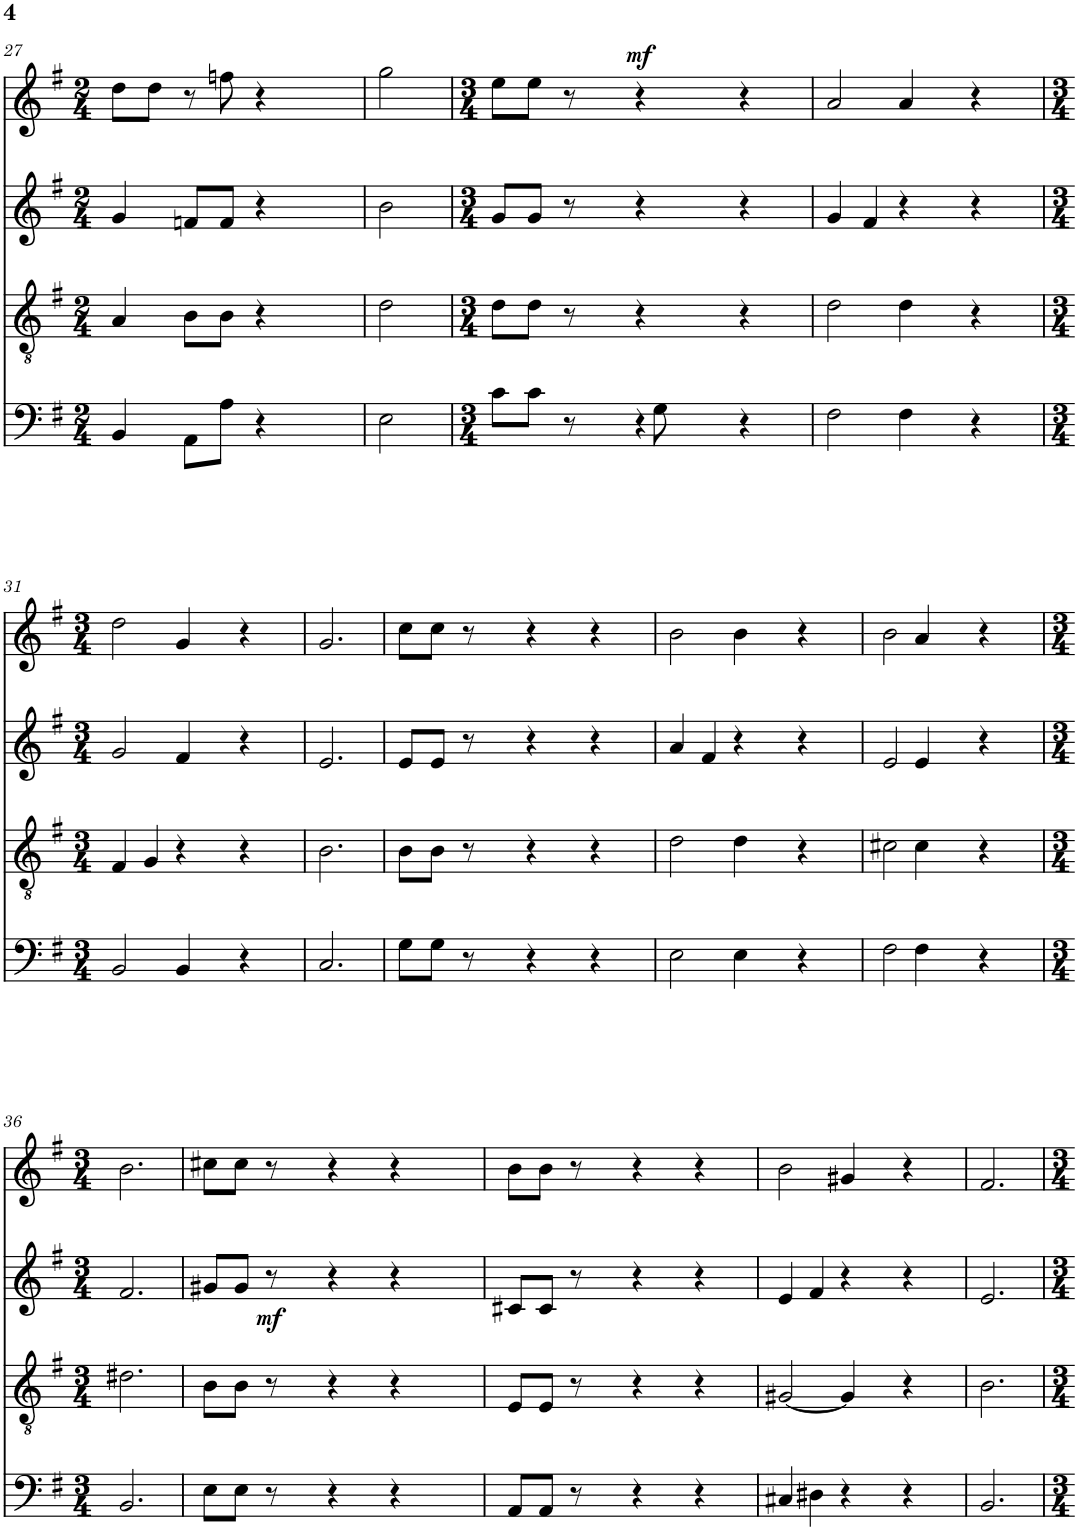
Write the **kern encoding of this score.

**kern	**kern	**kern	**dynam	**kern	**dynam
*part4	*part3	*part2	*part2	*part1	*part1
*staff4	*staff3	*staff2	*staff2	*staff1	*staff1
*I"Voice	*I"Voice	*I"Voice	*	*I"Voice	*
*I'V	*I'V	*I'V	*	*I'V	*
!!LO:PB:g=z
*clefF4	*clefGv2	*clefG2	*	*clefG2	*
*k[f#]	*k[f#]	*k[f#]	*	*k[f#]	*
*M2/4	*M2/4	*M2/4	*	*M2/4	*
=27	=27	=27	=27	=27	=27
4BB/	4A/	4g/	.	8dd\L	.
.	.	.	.	8dd\J	.
8AA\L	8B\L	8fn/L	.	8r	.
8A\J	8B\J	8f/J	.	8ffn\	.
4r	4r	4r	.	4r	.
8.ryy	8.ryy	8.ryy	.	8.ryy	.
=28	=28	=28	=28	=28	=28
2E\	2d\	2b\	.	2gg\	.
=29	=29	=29	=29	=29	=29
*M3/4	*M3/4	*M3/4	*	*M3/4	*
8c\L	8d\L	8g/L	.	8ee\L	.
8c\J	8d\J	8g/J	.	8ee\J	.
!	!	!	!	!	!LO:DY:a
8r	8r	8r	.	8r	mf
4r	4r	4r	.	4r	.
8G\	4r	4r	.	4r	.
4ryy	.	.	.	.	.
.	4..ryy	4..ryy	.	4..ryy	.
4r	.	.	.	.	.
16ryy	.	.	.	.	.
=30	=30	=30	=30	=30	=30
2F#\	2d\	4g/	.	2a/	.
.	.	4f#/	.	.	.
4F#\	4d\	4r	.	4a/	.
4r	4r	4r	.	4r	.
!!LO:LB:g=z
=31	=31	=31	=31	=31	=31
*M3/4	*M3/4	*M3/4	*	*M3/4	*
2BB/	4F#/	2g/	.	2dd\	.
.	4G/	.	.	.	.
4BB/	4r	4f#/	.	4g/	.
4r	4r	4r	.	4r	.
=32	=32	=32	=32	=32	=32
2.C/	2.B\	2.e/	.	2.g/	.
=33	=33	=33	=33	=33	=33
8G\L	8B\L	8e/L	.	8cc\L	.
8G\J	8B\J	8e/J	.	8cc\J	.
8r	8r	8r	.	8r	.
4r	4r	4r	.	4r	.
4r	4r	4r	.	4r	.
=34	=34	=34	=34	=34	=34
2E\	2d\	4a/	.	2b\	.
.	.	4f#/	.	.	.
4E\	4d\	4r	.	4b\	.
4r	4r	4r	.	4r	.
=35	=35	=35	=35	=35	=35
2F#\	2c#X\	2e/	.	2b\	.
4F#\	4c#\	4e/	.	4a/	.
4r	4r	4r	.	4r	.
!!LO:LB:g=z
=36	=36	=36	=36	=36	=36
*M3/4	*M3/4	*M3/4	*	*M3/4	*
2.BB/	2.d#X\	2.f#/	.	2.b\	.
=37	=37	=37	=37	=37	=37
8E\L	8B\L	8g#X/L	.	8cc#X\L	.
!	!	!	!LO:DY:b	!	!
8E\J	8B\J	8g#/J	mf	8cc#\J	.
8r	8r	8r	.	8r	.
4r	4r	4r	.	4r	.
4r	4r	4r	.	4r	.
8ryy	8ryy	8ryy	.	8ryy	.
=38	=38	=38	=38	=38	=38
8AA/L	8E/L	8c#X/L	.	8b\L	.
8AA/J	8E/J	8c#/J	.	8b\J	.
8r	8r	8r	.	8r	.
4r	4r	4r	.	4r	.
4r	4r	4r	.	4r	.
=39	=39	=39	=39	=39	=39
4C#X/	[<2G#X/	4e/	.	2b\	.
4D#X\	.	4f#/	.	.	.
4r	4G#/]	4r	.	4g#X/	.
4r	4r	4r	.	4r	.
=40	=40	=40	=40	=40	=40
2.BB/	2.B\	2.e/	.	2.f#/	.
=	=	=	=	=	=
*-	*-	*-	*-	*-	*-
